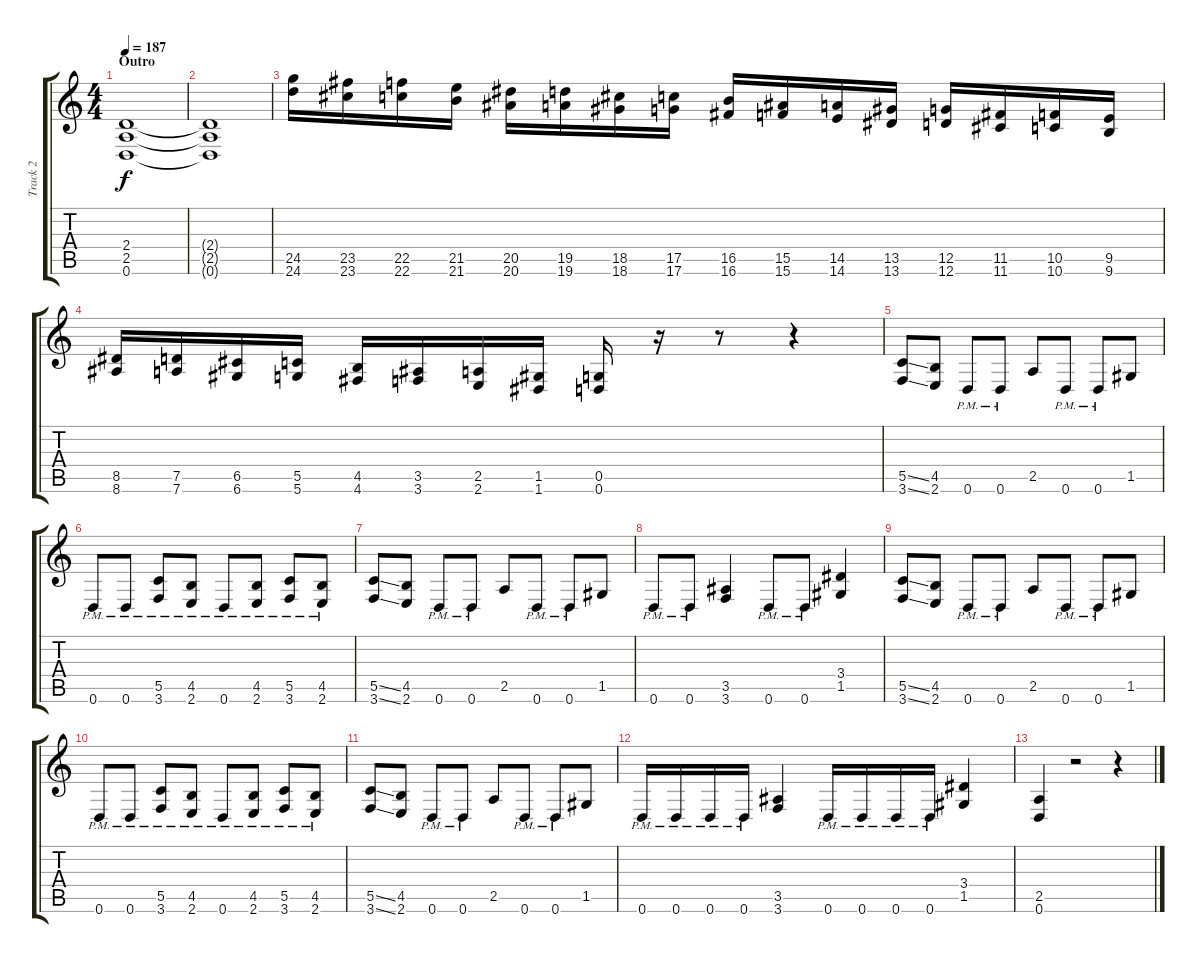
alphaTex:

\track ("Track 2" "Track 2") {instrument overdrivenguitar}
\staff {score tabs}
\tuning (D4 A3 F3 C3 G2 D2) {hide}
\ts (4 4)
\section ("" "Outro")
\tempo 187
\clef g2
\ks c
(2.4 2.5 0.6).1{dy f} |
(2.4{t} 2.5{t} 0.6{t}).1 |
(24.5 24.6).16{instrument guitarfretnoise} (23.5 23.6).16 (22.5 22.6).16 (21.5 21.6).16 (20.5 20.6).16 (19.5 19.6).16 (18.5 18.6).16 (17.5 17.6).16 (16.5 16.6).16 (15.5 15.6).16 (14.5 14.6).16 (13.5 13.6).16 (12.5 12.6).16 (11.5 11.6).16 (10.5 10.6).16 (9.5 9.6).16 |
(8.5 8.6).16 (7.5 7.6).16 (6.5 6.6).16 (5.5 5.6).16 (4.5 4.6).16 (3.5 3.6).16 (2.5 2.6).16 (1.5 1.6).16 (0.5 0.6).16 r.16 r.8 r.4 |
(5.5{ss} 3.6{ss}).8{instrument overdrivenguitar} (4.5 2.6).8 0.6{pm}.8 0.6{pm}.8 2.5.8 0.6{pm}.8 0.6{pm}.8 1.5.8 |
0.6{pm}.8 0.6{pm}.8 (5.5{pm} 3.6{pm}).8 (4.5{pm} 2.6{pm}).8 0.6{pm}.8 (4.5{pm} 2.6{pm}).8 (5.5{pm} 3.6{pm}).8 (4.5{pm} 2.6{pm}).8 |
(5.5{ss} 3.6{ss}).8 (4.5 2.6).8 0.6{pm}.8 0.6{pm}.8 2.5.8 0.6{pm}.8 0.6{pm}.8 1.5.8 |
0.6{pm}.8 0.6{pm}.8 (3.5 3.6).4 0.6{pm}.8 0.6{pm}.8 (3.4 1.5).4 |
(5.5{ss} 3.6{ss}).8 (4.5 2.6).8 0.6{pm}.8 0.6{pm}.8 2.5.8 0.6{pm}.8 0.6{pm}.8 1.5.8 |
0.6{pm}.8 0.6{pm}.8 (5.5{pm} 3.6{pm}).8 (4.5{pm} 2.6{pm}).8 0.6{pm}.8 (4.5{pm} 2.6{pm}).8 (5.5{pm} 3.6{pm}).8 (4.5{pm} 2.6{pm}).8 |
(5.5{ss} 3.6{ss}).8 (4.5 2.6).8 0.6{pm}.8 0.6{pm}.8 2.5.8 0.6{pm}.8 0.6{pm}.8 1.5.8 |
0.6{pm}.16 0.6{pm}.16 0.6{pm}.16 0.6{pm}.16 (3.5 3.6).4 0.6{pm}.16 0.6{pm}.16 0.6{pm}.16 0.6{pm}.16 (3.4 1.5).4 |
(2.5 0.6).4 r.2 r.4
